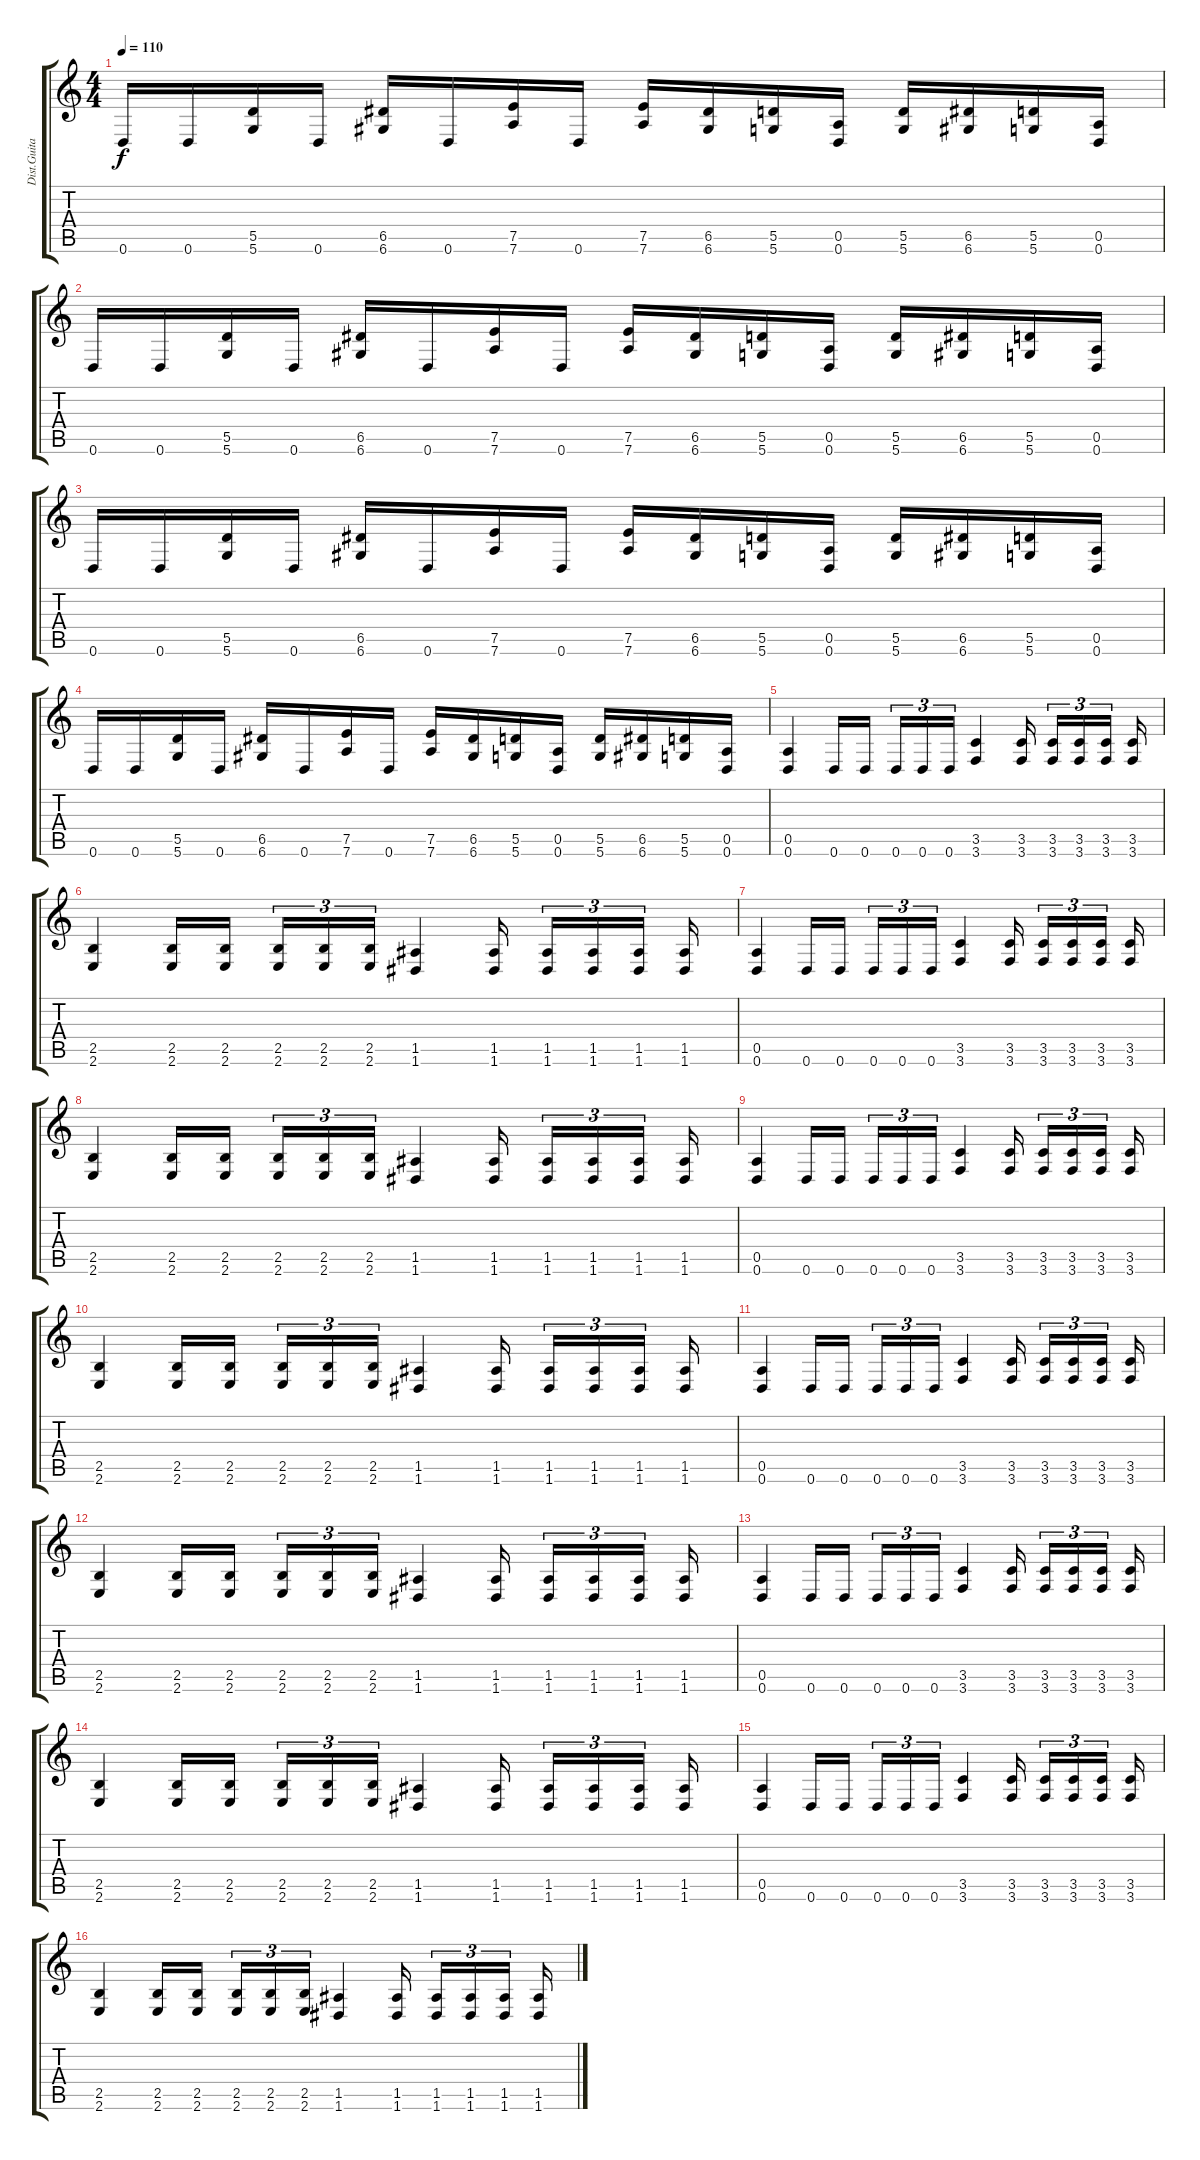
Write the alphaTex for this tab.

\track ("Dist.Guitar" "Dist.Guita") {instrument distortionguitar}
\staff {score tabs}
\tuning (E4 B3 G3 D3 A2 D2) {hide}
\ts (4 4)
\tempo 110
\clef g2
\ks c
0.6.16{dy f} 0.6.16 (5.5 5.6).16 0.6.16 (6.5 6.6).16 0.6.16 (7.5 7.6).16 0.6.16 (7.5 7.6).16 (6.5 6.6).16 (5.5 5.6).16 (0.5 0.6).16 (5.5 5.6).16 (6.5 6.6).16 (5.5 5.6).16 (0.5 0.6).16 |
0.6.16 0.6.16 (5.5 5.6).16 0.6.16 (6.5 6.6).16 0.6.16 (7.5 7.6).16 0.6.16 (7.5 7.6).16 (6.5 6.6).16 (5.5 5.6).16 (0.5 0.6).16 (5.5 5.6).16 (6.5 6.6).16 (5.5 5.6).16 (0.5 0.6).16 |
0.6.16 0.6.16 (5.5 5.6).16 0.6.16 (6.5 6.6).16 0.6.16 (7.5 7.6).16 0.6.16 (7.5 7.6).16 (6.5 6.6).16 (5.5 5.6).16 (0.5 0.6).16 (5.5 5.6).16 (6.5 6.6).16 (5.5 5.6).16 (0.5 0.6).16 |
0.6.16 0.6.16 (5.5 5.6).16 0.6.16 (6.5 6.6).16 0.6.16 (7.5 7.6).16 0.6.16 (7.5 7.6).16 (6.5 6.6).16 (5.5 5.6).16 (0.5 0.6).16 (5.5 5.6).16 (6.5 6.6).16 (5.5 5.6).16 (0.5 0.6).16 |
(0.5 0.6).4 0.6.16 0.6.16{beam splitsecondary} 0.6.16{tu (3 2)} 0.6.16{tu (3 2)} 0.6.16{tu (3 2)} (3.5 3.6).4 (3.5 3.6).16{beam splitsecondary} (3.5 3.6).16{tu (3 2)} (3.5 3.6).16{tu (3 2)} (3.5 3.6).16{tu (3 2) beam splitsecondary} (3.5 3.6).16 |
(2.5 2.6).4 (2.5 2.6).16 (2.5 2.6).16{beam splitsecondary} (2.5 2.6).16{tu (3 2)} (2.5 2.6).16{tu (3 2)} (2.5 2.6).16{tu (3 2)} (1.5 1.6).4 (1.5 1.6).16{beam splitsecondary} (1.5 1.6).16{tu (3 2)} (1.5 1.6).16{tu (3 2)} (1.5 1.6).16{tu (3 2) beam splitsecondary} (1.5 1.6).16 |
(0.5 0.6).4 0.6.16 0.6.16{beam splitsecondary} 0.6.16{tu (3 2)} 0.6.16{tu (3 2)} 0.6.16{tu (3 2)} (3.5 3.6).4 (3.5 3.6).16{beam splitsecondary} (3.5 3.6).16{tu (3 2)} (3.5 3.6).16{tu (3 2)} (3.5 3.6).16{tu (3 2) beam splitsecondary} (3.5 3.6).16 |
(2.5 2.6).4 (2.5 2.6).16 (2.5 2.6).16{beam splitsecondary} (2.5 2.6).16{tu (3 2)} (2.5 2.6).16{tu (3 2)} (2.5 2.6).16{tu (3 2)} (1.5 1.6).4 (1.5 1.6).16{beam splitsecondary} (1.5 1.6).16{tu (3 2)} (1.5 1.6).16{tu (3 2)} (1.5 1.6).16{tu (3 2) beam splitsecondary} (1.5 1.6).16 |
(0.5 0.6).4 0.6.16 0.6.16{beam splitsecondary} 0.6.16{tu (3 2)} 0.6.16{tu (3 2)} 0.6.16{tu (3 2)} (3.5 3.6).4 (3.5 3.6).16{beam splitsecondary} (3.5 3.6).16{tu (3 2)} (3.5 3.6).16{tu (3 2)} (3.5 3.6).16{tu (3 2) beam splitsecondary} (3.5 3.6).16 |
(2.5 2.6).4 (2.5 2.6).16 (2.5 2.6).16{beam splitsecondary} (2.5 2.6).16{tu (3 2)} (2.5 2.6).16{tu (3 2)} (2.5 2.6).16{tu (3 2)} (1.5 1.6).4 (1.5 1.6).16{beam splitsecondary} (1.5 1.6).16{tu (3 2)} (1.5 1.6).16{tu (3 2)} (1.5 1.6).16{tu (3 2) beam splitsecondary} (1.5 1.6).16 |
(0.5 0.6).4 0.6.16 0.6.16{beam splitsecondary} 0.6.16{tu (3 2)} 0.6.16{tu (3 2)} 0.6.16{tu (3 2)} (3.5 3.6).4 (3.5 3.6).16{beam splitsecondary} (3.5 3.6).16{tu (3 2)} (3.5 3.6).16{tu (3 2)} (3.5 3.6).16{tu (3 2) beam splitsecondary} (3.5 3.6).16 |
(2.5 2.6).4 (2.5 2.6).16 (2.5 2.6).16{beam splitsecondary} (2.5 2.6).16{tu (3 2)} (2.5 2.6).16{tu (3 2)} (2.5 2.6).16{tu (3 2)} (1.5 1.6).4 (1.5 1.6).16{beam splitsecondary} (1.5 1.6).16{tu (3 2)} (1.5 1.6).16{tu (3 2)} (1.5 1.6).16{tu (3 2) beam splitsecondary} (1.5 1.6).16 |
(0.5 0.6).4 0.6.16 0.6.16{beam splitsecondary} 0.6.16{tu (3 2)} 0.6.16{tu (3 2)} 0.6.16{tu (3 2)} (3.5 3.6).4 (3.5 3.6).16{beam splitsecondary} (3.5 3.6).16{tu (3 2)} (3.5 3.6).16{tu (3 2)} (3.5 3.6).16{tu (3 2) beam splitsecondary} (3.5 3.6).16 |
(2.5 2.6).4 (2.5 2.6).16 (2.5 2.6).16{beam splitsecondary} (2.5 2.6).16{tu (3 2)} (2.5 2.6).16{tu (3 2)} (2.5 2.6).16{tu (3 2)} (1.5 1.6).4 (1.5 1.6).16{beam splitsecondary} (1.5 1.6).16{tu (3 2)} (1.5 1.6).16{tu (3 2)} (1.5 1.6).16{tu (3 2) beam splitsecondary} (1.5 1.6).16 |
(0.5 0.6).4 0.6.16 0.6.16{beam splitsecondary} 0.6.16{tu (3 2)} 0.6.16{tu (3 2)} 0.6.16{tu (3 2)} (3.5 3.6).4 (3.5 3.6).16{beam splitsecondary} (3.5 3.6).16{tu (3 2)} (3.5 3.6).16{tu (3 2)} (3.5 3.6).16{tu (3 2) beam splitsecondary} (3.5 3.6).16 |
(2.5 2.6).4 (2.5 2.6).16 (2.5 2.6).16{beam splitsecondary} (2.5 2.6).16{tu (3 2)} (2.5 2.6).16{tu (3 2)} (2.5 2.6).16{tu (3 2)} (1.5 1.6).4 (1.5 1.6).16{beam splitsecondary} (1.5 1.6).16{tu (3 2)} (1.5 1.6).16{tu (3 2)} (1.5 1.6).16{tu (3 2) beam splitsecondary} (1.5 1.6).16
